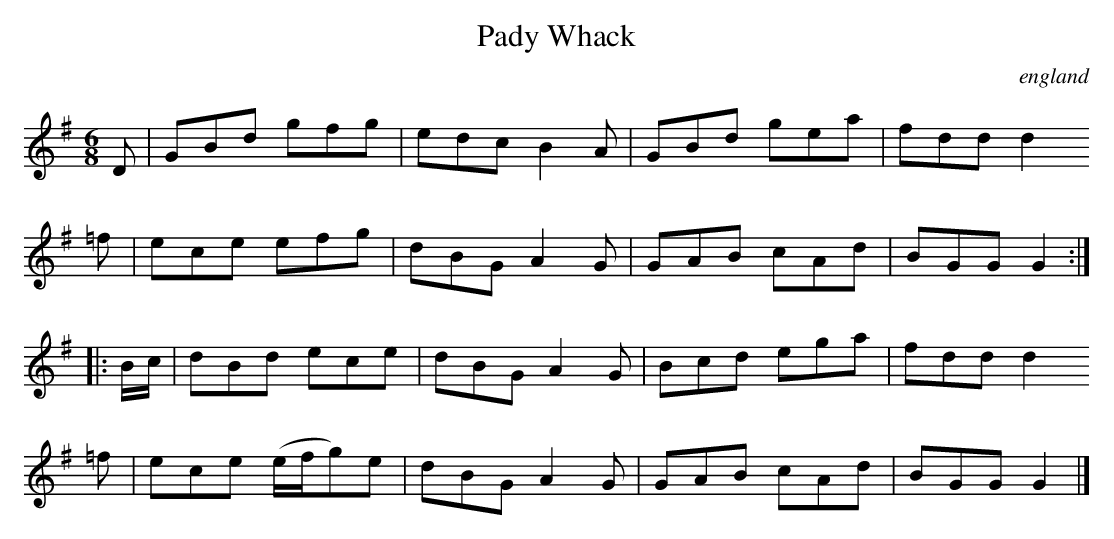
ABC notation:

X:1
T:Pady Whack
O:england
M:6/8
L:1/8
K:G
D   |GBd  gfg    |edc B2A|GBd gea|fdd d2
=f   |ece  efg    |dBG A2G|GAB cAd|BGG G2::
B/c/|dBd  ece    |dBG A2G|Bcd ega|fdd d2
=f   |ece (e/f/g)e|dBG A2G|GAB cAd|BGG G2|]
